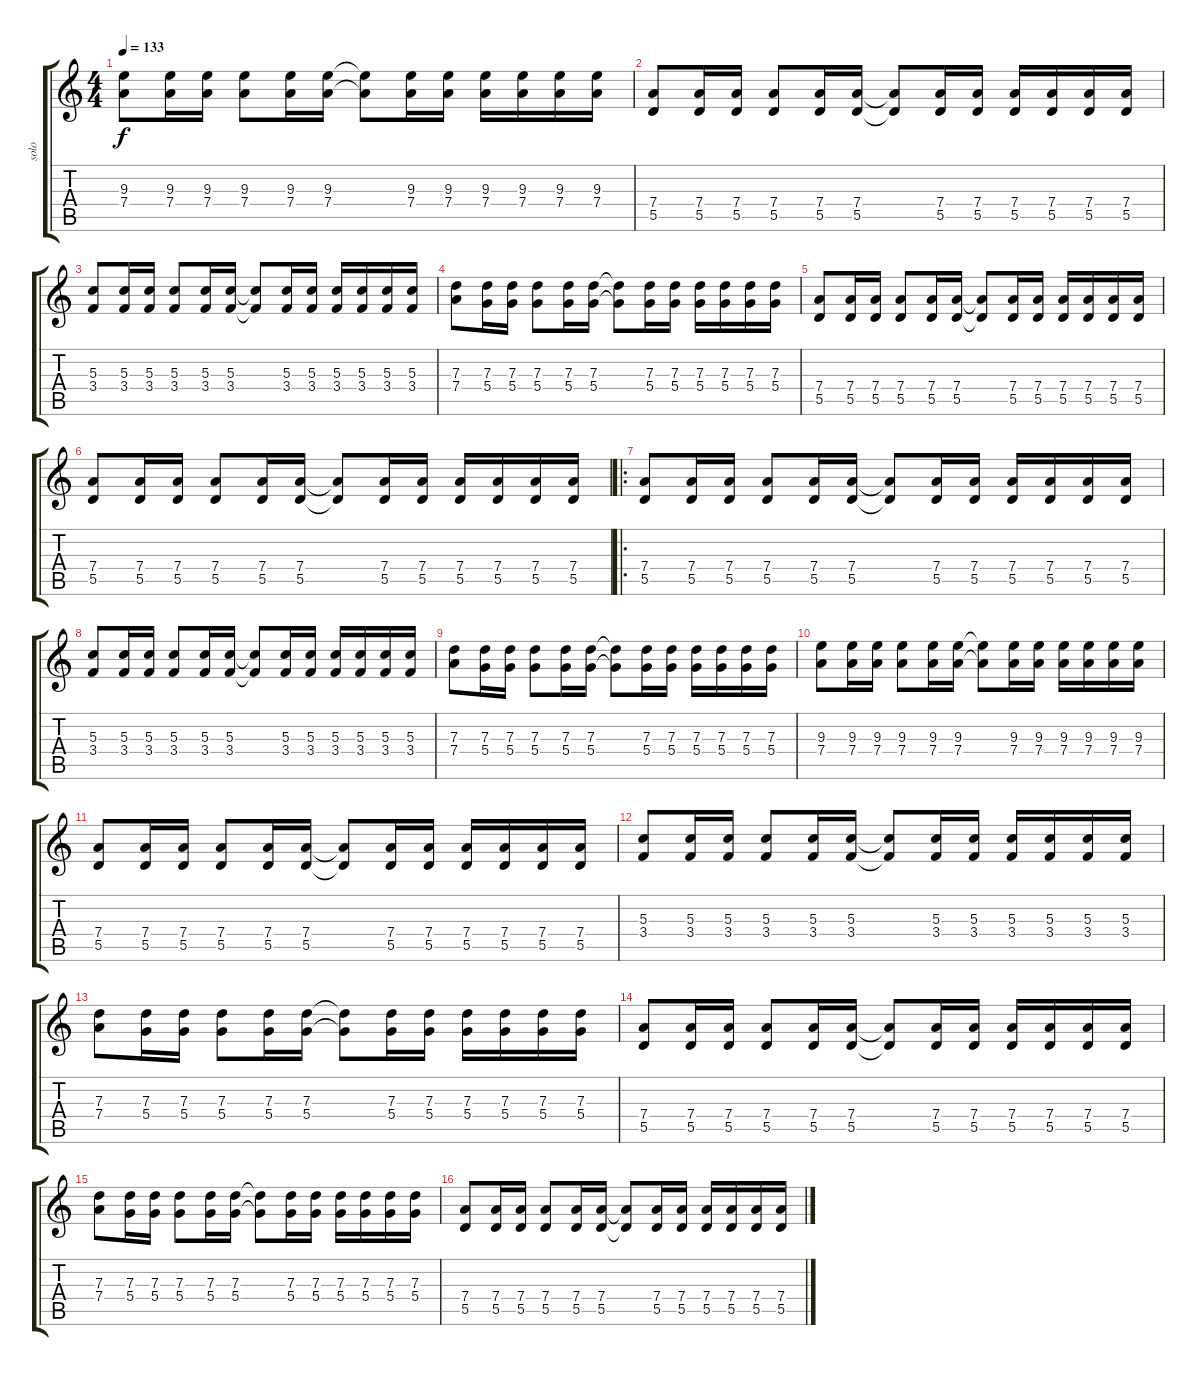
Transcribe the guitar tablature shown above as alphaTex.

\track ("solo" "solo") {instrument overdrivenguitar}
\staff {score tabs}
\tuning (E4 B3 G3 D3 A2 E2) {hide}
\ts (4 4)
\tempo 133
\clef g2
\ks c
(9.3 7.4).8{dy f} (9.3 7.4).16 (9.3 7.4).16 (9.3 7.4).8 (9.3 7.4).16 (9.3 7.4).16 (9.3{t} 7.4{t}).8 (9.3 7.4).16 (9.3 7.4).16 (9.3 7.4).16 (9.3 7.4).16 (9.3 7.4).16 (9.3 7.4).16 |
(7.4 5.5).8 (7.4 5.5).16 (7.4 5.5).16 (7.4 5.5).8 (7.4 5.5).16 (7.4 5.5).16 (7.4{t} 5.5{t}).8 (7.4 5.5).16 (7.4 5.5).16 (7.4 5.5).16 (7.4 5.5).16 (7.4 5.5).16 (7.4 5.5).16 |
(5.3 3.4).8 (5.3 3.4).16 (5.3 3.4).16 (5.3 3.4).8 (5.3 3.4).16 (5.3 3.4).16 (5.3{t} 3.4{t}).8 (5.3 3.4).16 (5.3 3.4).16 (5.3 3.4).16 (5.3 3.4).16 (5.3 3.4).16 (5.3 3.4).16 |
(7.3 7.4).8 (7.3 5.4).16 (7.3 5.4).16 (7.3 5.4).8 (7.3 5.4).16 (7.3 5.4).16 (7.3{t} 5.4{t}).8 (7.3 5.4).16 (7.3 5.4).16 (7.3 5.4).16 (7.3 5.4).16 (7.3 5.4).16 (7.3 5.4).16 |
(7.4 5.5).8 (7.4 5.5).16 (7.4 5.5).16 (7.4 5.5).8 (7.4 5.5).16 (7.4 5.5).16 (7.4{t} 5.5{t}).8 (7.4 5.5).16 (7.4 5.5).16 (7.4 5.5).16 (7.4 5.5).16 (7.4 5.5).16 (7.4 5.5).16 |
(7.4 5.5).8 (7.4 5.5).16 (7.4 5.5).16 (7.4 5.5).8 (7.4 5.5).16 (7.4 5.5).16 (7.4{t} 5.5{t}).8 (7.4 5.5).16 (7.4 5.5).16 (7.4 5.5).16 (7.4 5.5).16 (7.4 5.5).16 (7.4 5.5).16 |
\ro
(7.4 5.5).8 (7.4 5.5).16 (7.4 5.5).16 (7.4 5.5).8 (7.4 5.5).16 (7.4 5.5).16 (7.4{t} 5.5{t}).8 (7.4 5.5).16 (7.4 5.5).16 (7.4 5.5).16 (7.4 5.5).16 (7.4 5.5).16 (7.4 5.5).16 |
(5.3 3.4).8 (5.3 3.4).16 (5.3 3.4).16 (5.3 3.4).8 (5.3 3.4).16 (5.3 3.4).16 (5.3{t} 3.4{t}).8 (5.3 3.4).16 (5.3 3.4).16 (5.3 3.4).16 (5.3 3.4).16 (5.3 3.4).16 (5.3 3.4).16 |
(7.3 7.4).8 (7.3 5.4).16 (7.3 5.4).16 (7.3 5.4).8 (7.3 5.4).16 (7.3 5.4).16 (7.3{t} 5.4{t}).8 (7.3 5.4).16 (7.3 5.4).16 (7.3 5.4).16 (7.3 5.4).16 (7.3 5.4).16 (7.3 5.4).16 |
(9.3 7.4).8 (9.3 7.4).16 (9.3 7.4).16 (9.3 7.4).8 (9.3 7.4).16 (9.3 7.4).16 (9.3{t} 7.4{t}).8 (9.3 7.4).16 (9.3 7.4).16 (9.3 7.4).16 (9.3 7.4).16 (9.3 7.4).16 (9.3 7.4).16 |
(7.4 5.5).8 (7.4 5.5).16 (7.4 5.5).16 (7.4 5.5).8 (7.4 5.5).16 (7.4 5.5).16 (7.4{t} 5.5{t}).8 (7.4 5.5).16 (7.4 5.5).16 (7.4 5.5).16 (7.4 5.5).16 (7.4 5.5).16 (7.4 5.5).16 |
(5.3 3.4).8 (5.3 3.4).16 (5.3 3.4).16 (5.3 3.4).8 (5.3 3.4).16 (5.3 3.4).16 (5.3{t} 3.4{t}).8 (5.3 3.4).16 (5.3 3.4).16 (5.3 3.4).16 (5.3 3.4).16 (5.3 3.4).16 (5.3 3.4).16 |
(7.3 7.4).8 (7.3 5.4).16 (7.3 5.4).16 (7.3 5.4).8 (7.3 5.4).16 (7.3 5.4).16 (7.3{t} 5.4{t}).8 (7.3 5.4).16 (7.3 5.4).16 (7.3 5.4).16 (7.3 5.4).16 (7.3 5.4).16 (7.3 5.4).16 |
(7.4 5.5).8 (7.4 5.5).16 (7.4 5.5).16 (7.4 5.5).8 (7.4 5.5).16 (7.4 5.5).16 (7.4{t} 5.5{t}).8 (7.4 5.5).16 (7.4 5.5).16 (7.4 5.5).16 (7.4 5.5).16 (7.4 5.5).16 (7.4 5.5).16 |
(7.3 7.4).8 (7.3 5.4).16 (7.3 5.4).16 (7.3 5.4).8 (7.3 5.4).16 (7.3 5.4).16 (7.3{t} 5.4{t}).8 (7.3 5.4).16 (7.3 5.4).16 (7.3 5.4).16 (7.3 5.4).16 (7.3 5.4).16 (7.3 5.4).16 |
(7.4 5.5).8 (7.4 5.5).16 (7.4 5.5).16 (7.4 5.5).8 (7.4 5.5).16 (7.4 5.5).16 (7.4{t} 5.5{t}).8 (7.4 5.5).16 (7.4 5.5).16 (7.4 5.5).16 (7.4 5.5).16 (7.4 5.5).16 (7.4 5.5).16
